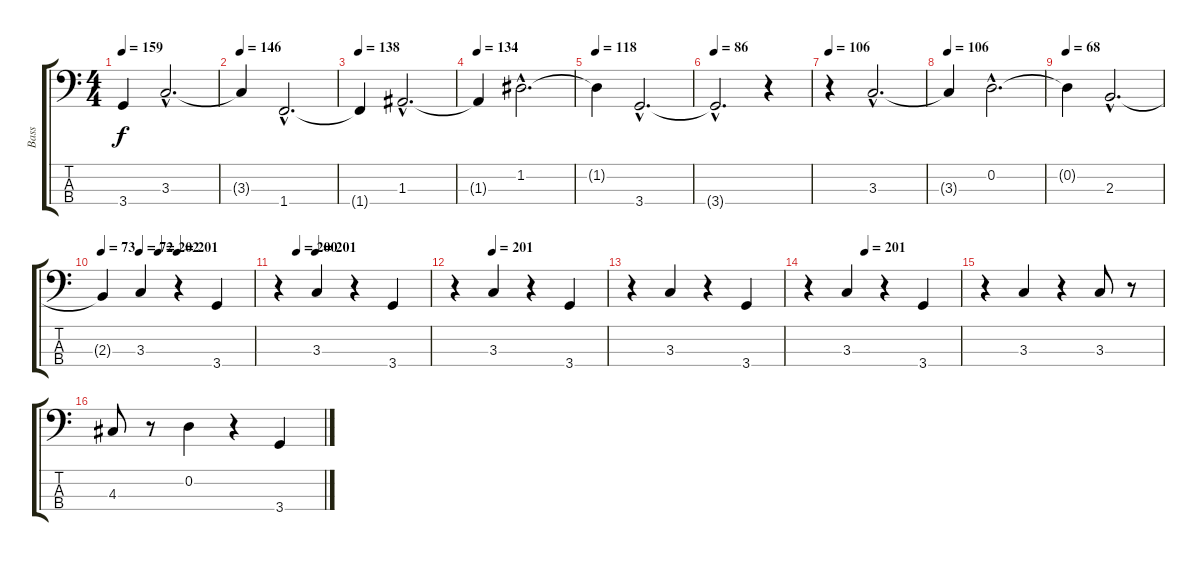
\track ("Bass" "Bass") {instrument fretlessbass}
\staff {score tabs}
\tuning (G2 D2 A1 E1) {hide}
\ts (4 4)
\tempo 159
\clef f4
\ks c
3.4{t}.4{dy f} 3.3{hac}.2{d} |
\tempo 146
3.3{t}.4 1.4{hac}.2{d} |
\tempo 138
1.4{t}.4 1.3{hac}.2{d} |
\tempo 134
1.3{t}.4 1.2{hac}.2{d} |
\tempo 118
1.2{t}.4 3.4{hac}.2{d} |
\tempo 86
3.4{hac t}.2{d} r.4 |
\tempo 106
r.4 3.3{hac}.2{d} |
\tempo 106
3.3{t}.4 0.2{hac}.2{d} |
\tempo 68
0.2{t}.4 2.3{hac}.2{d} |
\tempo 73
\tempo (72 0.25)
\tempo (202 0.375)
\tempo (201 0.5)
2.3{t}.4 3.3.4 r.4 3.4.4 |
\tempo (200 0.125)
\tempo (201 0.25)
r.4 3.3.4 r.4 3.4.4 |
\tempo (201 0.25)
r.4 3.3.4 r.4 3.4.4 |
r.4 3.3.4 r.4 3.4.4 |
\tempo (201 0.375)
r.4 3.3.4 r.4 3.4.4 |
r.4 3.3.4 r.4 3.3.8 r.8 |
4.3.8 r.8 0.2.4 r.4 3.4.4
